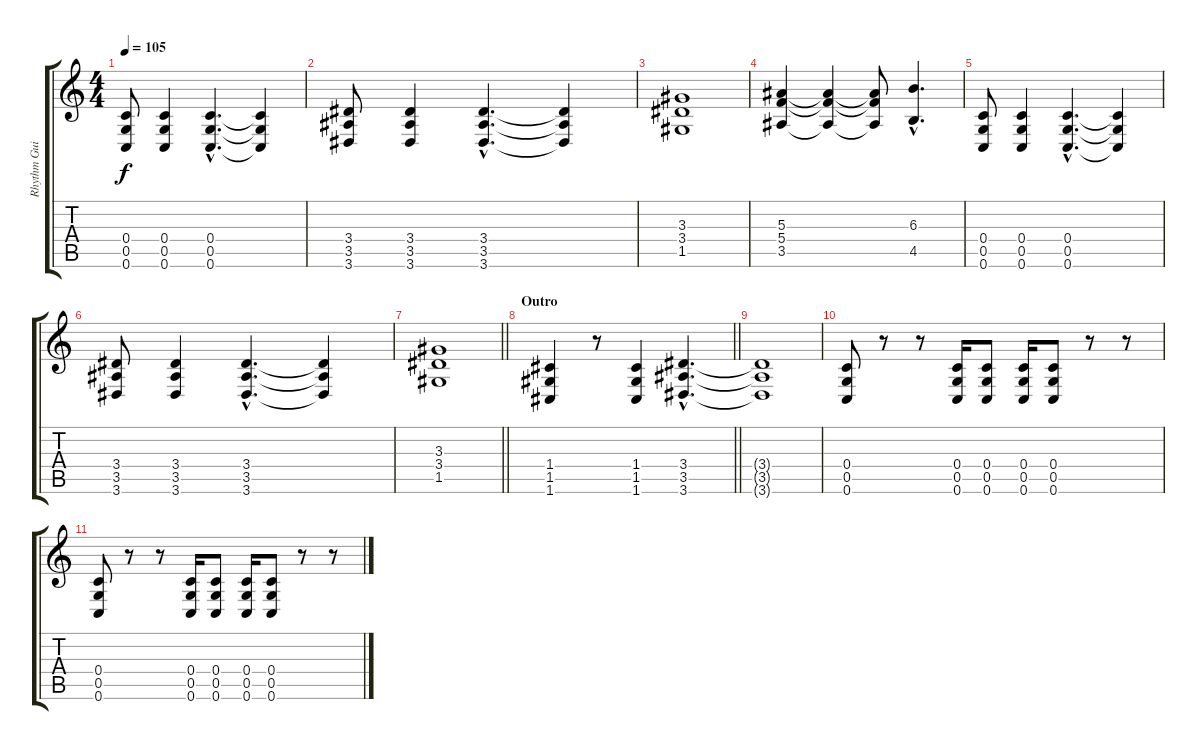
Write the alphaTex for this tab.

\track ("Rhythm Guitar" "Rhythm Gui") {instrument distortionguitar}
\staff {score tabs}
\tuning (D4 A3 F3 C3 G2 C2) {hide}
\ts (4 4)
\tempo 105
\clef g2
\ks c
(0.4 0.5 0.6).8{dy f} (0.4 0.5 0.6).4 (0.4{hac} 0.5{hac} 0.6{hac}).4{d} (0.4{t} 0.5{t} 0.6{t}).4 |
(3.4 3.5 3.6).8 (3.4 3.5 3.6).4 (3.4{hac} 3.5{hac} 3.6{hac}).4{d} (3.4{t} 3.5{t} 3.6{t}).4 |
(3.3 3.4 1.5).1 |
(5.3 5.4 3.5).4 (5.3{t} 5.4{t} 3.5{t}).4 (5.3{t} 5.4{t} 3.5{t}).8 (6.3{hac} 4.5{hac}).4{d} |
(0.4 0.5 0.6).8 (0.4 0.5 0.6).4 (0.4{hac} 0.5{hac} 0.6{hac}).4{d} (0.4{t} 0.5{t} 0.6{t}).4 |
(3.4 3.5 3.6).8 (3.4 3.5 3.6).4 (3.4{hac} 3.5{hac} 3.6{hac}).4{d} (3.4{t} 3.5{t} 3.6{t}).4 |
\barLineRight lightlight
(3.3 3.4 1.5).1 |
\section ("" "Outro")
\barLineRight lightlight
(1.4 1.5 1.6).4 r.8 (1.4 1.5 1.6).4 (3.4{hac} 3.5{hac} 3.6{hac}).4{d} |
(3.4{t} 3.5{t} 3.6{t}).1 |
(0.4 0.5 0.6).8 r.8 r.8 (0.4 0.5 0.6).16 (0.4 0.5 0.6).8 (0.4 0.5 0.6).16 (0.4 0.5 0.6).8 r.8 r.8 |
(0.4 0.5 0.6).8 r.8 r.8 (0.4 0.5 0.6).16 (0.4 0.5 0.6).8 (0.4 0.5 0.6).16 (0.4 0.5 0.6).8 r.8 r.8
